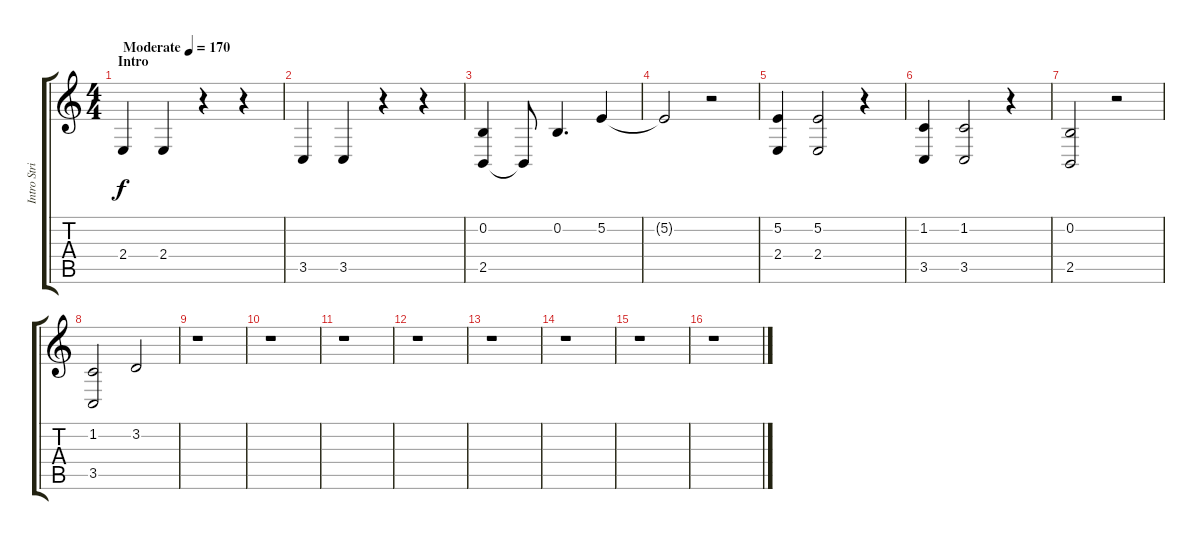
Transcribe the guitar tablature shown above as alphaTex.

\track ("Intro Strings" "Intro Stri") {instrument stringensemble1}
\staff {score tabs}
\tuning (E4 B3 G3 D3 A2 E2) {hide}
\ts (4 4)
\section ("" "Intro")
\tempo (170 "Moderate")
\clef g2
\ks c
2.4.4{dy f instrument stringensemble1} 2.4.4 r.4 r.4 |
3.5.4 3.5.4 r.4 r.4 |
(0.2 2.5).4 2.5{t}.8 0.2.4{d} 5.2.4 |
5.2{t}.2 r.2 |
(5.2 2.4).4 (5.2 2.4).2 r.4 |
(1.2 3.5).4 (1.2 3.5).2 r.4 |
(0.2 2.5).2 r.2 |
(1.2 3.5).2 3.2.2 |
r.1 |
r.1 |
r.1 |
r.1 |
r.1 |
r.1 |
r.1 |
r.1
